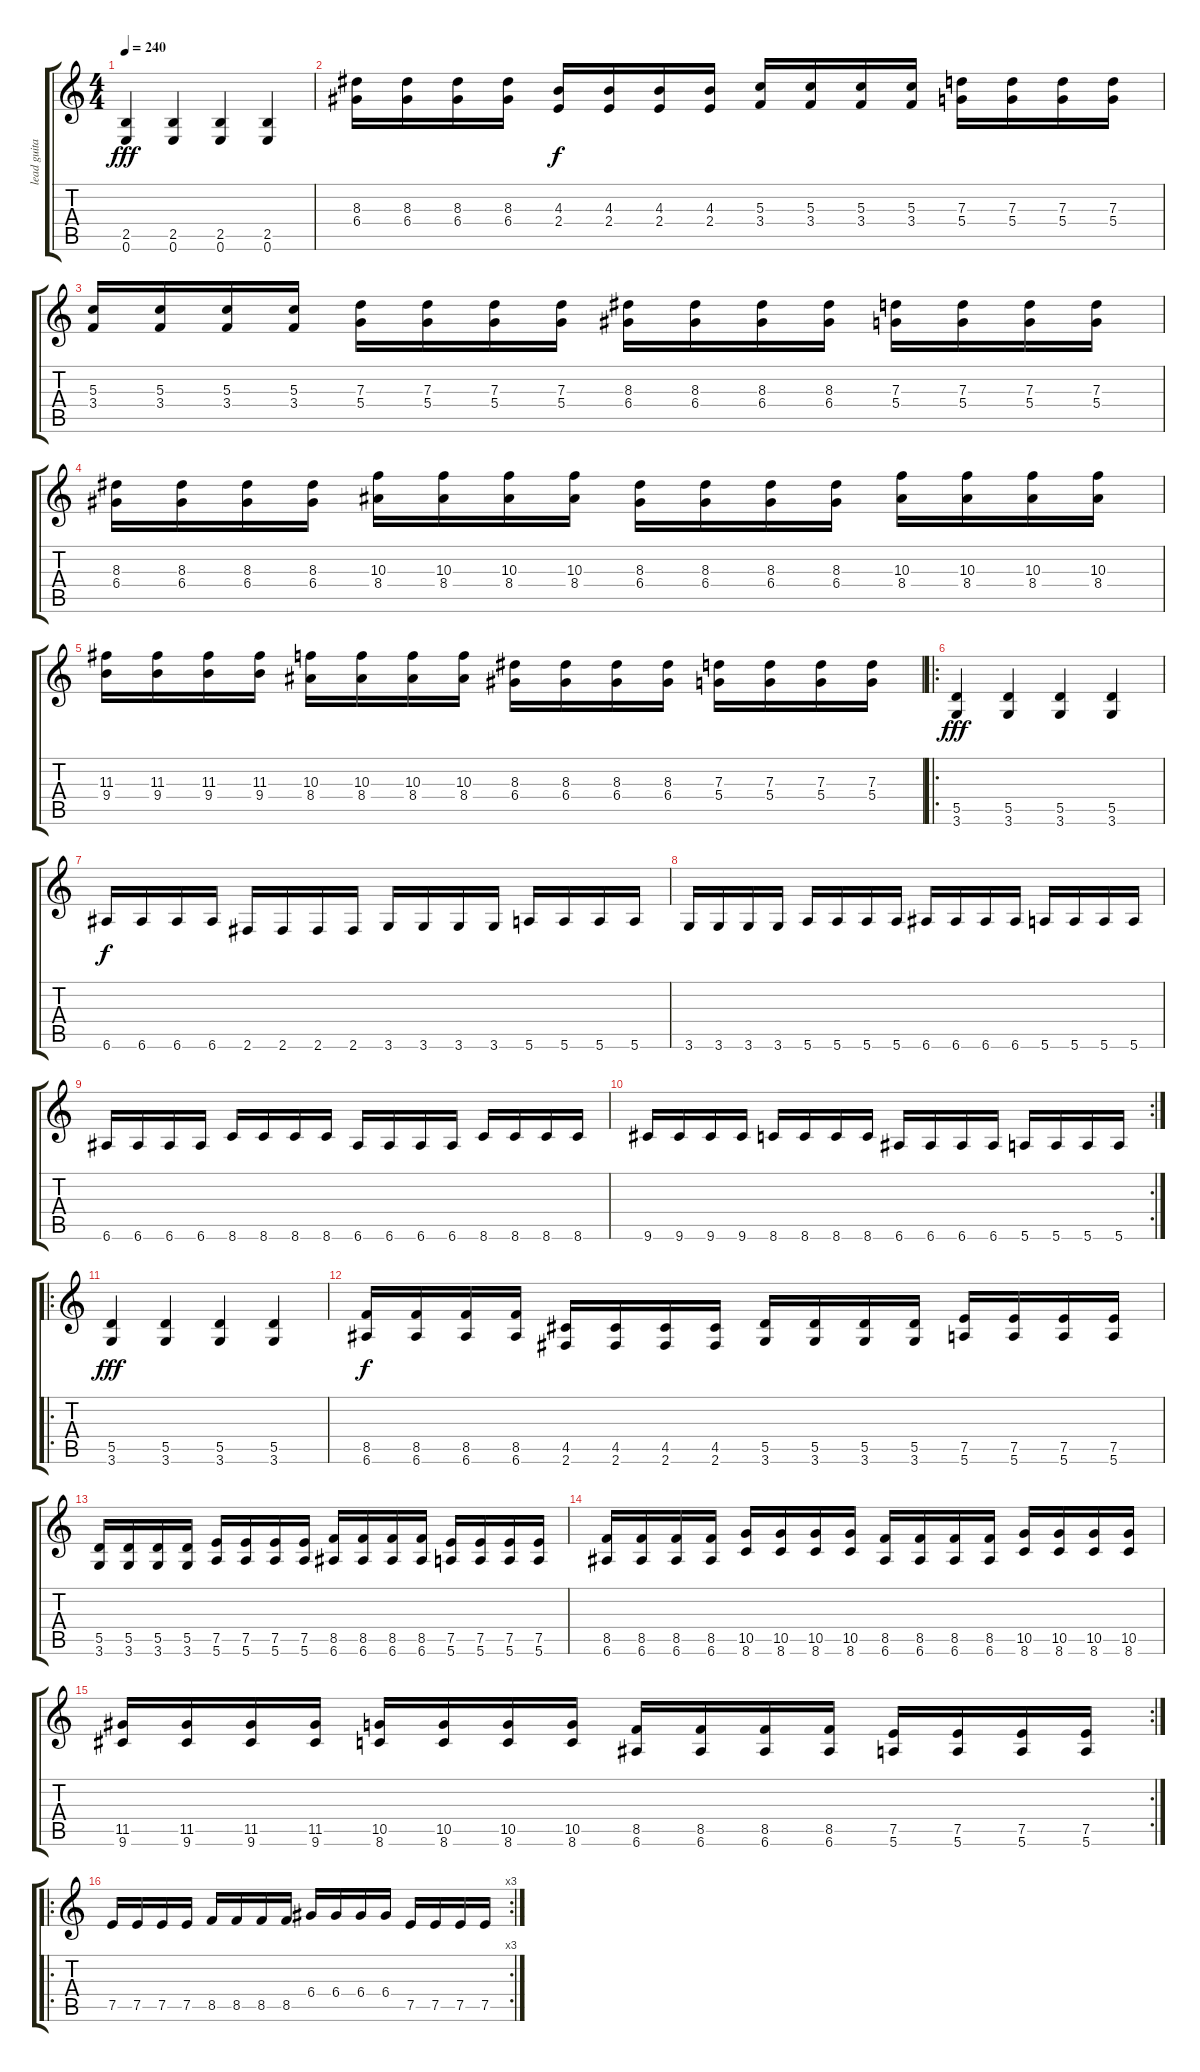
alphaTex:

\track ("lead guitar " "lead guita") {instrument distortionguitar}
\staff {score tabs}
\tuning (E4 B3 G3 D3 A2 E2) {hide}
\ts (4 4)
\tempo 240
\clef g2
\ks c
(2.5 0.6).4{dy fff} (2.5 0.6).4 (2.5 0.6).4 (2.5 0.6).4 |
(8.3 6.4).16 (8.3 6.4).16 (8.3 6.4).16 (8.3 6.4).16 (4.3 2.4).16{dy f} (4.3 2.4).16 (4.3 2.4).16 (4.3 2.4).16 (5.3 3.4).16 (5.3 3.4).16 (5.3 3.4).16 (5.3 3.4).16 (7.3 5.4).16 (7.3 5.4).16 (7.3 5.4).16 (7.3 5.4).16 |
(5.3 3.4).16 (5.3 3.4).16 (5.3 3.4).16 (5.3 3.4).16 (7.3 5.4).16 (7.3 5.4).16 (7.3 5.4).16 (7.3 5.4).16 (8.3 6.4).16 (8.3 6.4).16 (8.3 6.4).16 (8.3 6.4).16 (7.3 5.4).16 (7.3 5.4).16 (7.3 5.4).16 (7.3 5.4).16 |
(8.3 6.4).16 (8.3 6.4).16 (8.3 6.4).16 (8.3 6.4).16 (10.3 8.4).16 (10.3 8.4).16 (10.3 8.4).16 (10.3 8.4).16 (8.3 6.4).16 (8.3 6.4).16 (8.3 6.4).16 (8.3 6.4).16 (10.3 8.4).16 (10.3 8.4).16 (10.3 8.4).16 (10.3 8.4).16 |
(11.3 9.4).16 (11.3 9.4).16 (11.3 9.4).16 (11.3 9.4).16 (10.3 8.4).16 (10.3 8.4).16 (10.3 8.4).16 (10.3 8.4).16 (8.3 6.4).16 (8.3 6.4).16 (8.3 6.4).16 (8.3 6.4).16 (7.3 5.4).16 (7.3 5.4).16 (7.3 5.4).16 (7.3 5.4).16 |
\ro
(5.5 3.6).4{dy fff} (5.5 3.6).4 (5.5 3.6).4 (5.5 3.6).4 |
6.6.16{dy f} 6.6.16 6.6.16 6.6.16 2.6.16 2.6.16 2.6.16 2.6.16 3.6.16 3.6.16 3.6.16 3.6.16 5.6.16 5.6.16 5.6.16 5.6.16 |
3.6.16 3.6.16 3.6.16 3.6.16 5.6.16 5.6.16 5.6.16 5.6.16 6.6.16 6.6.16 6.6.16 6.6.16 5.6.16 5.6.16 5.6.16 5.6.16 |
6.6.16 6.6.16 6.6.16 6.6.16 8.6.16 8.6.16 8.6.16 8.6.16 6.6.16 6.6.16 6.6.16 6.6.16 8.6.16 8.6.16 8.6.16 8.6.16 |
\rc 2
9.6.16 9.6.16 9.6.16 9.6.16 8.6.16 8.6.16 8.6.16 8.6.16 6.6.16 6.6.16 6.6.16 6.6.16 5.6.16 5.6.16 5.6.16 5.6.16 |
\ro
(5.5 3.6).4{dy fff} (5.5 3.6).4 (5.5 3.6).4 (5.5 3.6).4 |
(8.5 6.6).16{dy f} (8.5 6.6).16 (8.5 6.6).16 (8.5 6.6).16 (4.5 2.6).16 (4.5 2.6).16 (4.5 2.6).16 (4.5 2.6).16 (5.5 3.6).16 (5.5 3.6).16 (5.5 3.6).16 (5.5 3.6).16 (7.5 5.6).16 (7.5 5.6).16 (7.5 5.6).16 (7.5 5.6).16 |
(5.5 3.6).16 (5.5 3.6).16 (5.5 3.6).16 (5.5 3.6).16 (7.5 5.6).16 (7.5 5.6).16 (7.5 5.6).16 (7.5 5.6).16 (8.5 6.6).16 (8.5 6.6).16 (8.5 6.6).16 (8.5 6.6).16 (7.5 5.6).16 (7.5 5.6).16 (7.5 5.6).16 (7.5 5.6).16 |
(8.5 6.6).16 (8.5 6.6).16 (8.5 6.6).16 (8.5 6.6).16 (10.5 8.6).16 (10.5 8.6).16 (10.5 8.6).16 (10.5 8.6).16 (8.5 6.6).16 (8.5 6.6).16 (8.5 6.6).16 (8.5 6.6).16 (10.5 8.6).16 (10.5 8.6).16 (10.5 8.6).16 (10.5 8.6).16 |
\rc 2
(11.5 9.6).16 (11.5 9.6).16 (11.5 9.6).16 (11.5 9.6).16 (10.5 8.6).16 (10.5 8.6).16 (10.5 8.6).16 (10.5 8.6).16 (8.5 6.6).16 (8.5 6.6).16 (8.5 6.6).16 (8.5 6.6).16 (7.5 5.6).16 (7.5 5.6).16 (7.5 5.6).16 (7.5 5.6).16 |
\ro
\rc 3
7.5.16 7.5.16 7.5.16 7.5.16 8.5.16 8.5.16 8.5.16 8.5.16 6.4.16 6.4.16 6.4.16 6.4.16 7.5.16 7.5.16 7.5.16 7.5.16
